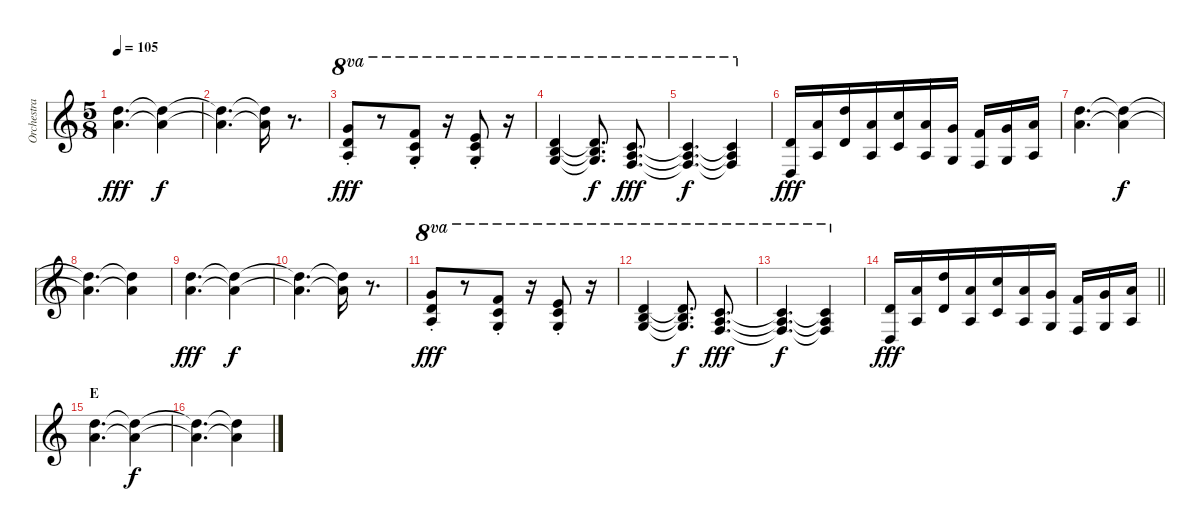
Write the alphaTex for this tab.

\track ("Orchestra" "Orchestra") {instrument brasssection}
\staff {score}
\tuning (D4 A3 F3 C3 G2 D2) {hide}
\ts (5 8)
\tempo 105
\clef g2
\ks aminor
(12.1 12.2).4{d dy fff} (12.1{t} 12.2{t}).4{dy f} |
(12.1{t} 12.2{t}).4{d} (12.1{t} 12.2{t}).16 r.8{d} |
(17.1{st} 17.2{st} 16.3{st}).8{ot 8va dy fff} r.8{ot 8va} (15.1{st} 15.2{st} 14.3{st}).8{ot 8va} r.16{ot 8va} (14.1{st} 15.2{st} 14.3{st}).8{ot 8va} r.16{ot 8va} |
(12.1 14.2 14.3).4{ot 8va} (12.1{t} 14.2{t} 14.3{t}).8{d ot 8va dy f} (10.1 12.2 12.3).8{d ot 8va dy fff} |
(10.1{t} 12.2{t} 12.3{t}).4{d ot 8va dy f} (10.1{t} 12.2{t} 12.3{t}).4{ot 8va} |
(14.4 12.6).16{dy fff} (16.3 14.5).16{beam merge} (17.2 14.4).16 (16.3 14.5).16 (15.2 12.4).16 (16.3 14.5).16{beam merge} (14.3 12.5).16{beam split} (12.3 10.5).16{beam merge} (14.3 12.5).16 (16.3 14.5).16 |
(12.1 12.2).4{d} (12.1{t} 12.2{t}).4{dy f} |
(12.1{t} 12.2{t}).4{d} (12.1{t} 12.2{t}).4 |
(12.1 12.2).4{d dy fff} (12.1{t} 12.2{t}).4{dy f} |
(12.1{t} 12.2{t}).4{d} (12.1{t} 12.2{t}).16 r.8{d} |
(17.1{st} 17.2{st} 16.3{st}).8{ot 8va dy fff} r.8{ot 8va} (15.1{st} 15.2{st} 14.3{st}).8{ot 8va} r.16{ot 8va} (14.1{st} 15.2{st} 14.3{st}).8{ot 8va} r.16{ot 8va} |
(12.1 14.2 14.3).4{ot 8va} (12.1{t} 14.2{t} 14.3{t}).8{d ot 8va dy f} (10.1 12.2 12.3).8{d ot 8va dy fff} |
(10.1{t} 12.2{t} 12.3{t}).4{d ot 8va dy f} (10.1{t} 12.2{t} 12.3{t}).4{ot 8va} |
\barLineRight lightlight
(14.4 12.6).16{dy fff} (16.3 14.5).16{beam merge} (17.2 14.4).16 (16.3 14.5).16 (15.2 12.4).16 (16.3 14.5).16{beam merge} (14.3 12.5).16{beam split} (12.3 10.5).16{beam merge} (14.3 12.5).16 (16.3 14.5).16 |
\section ("" "E")
(12.1 12.2).4{d} (12.1{t} 12.2{t}).4{dy f} |
(12.1{t} 12.2{t}).4{d} (12.1{t} 12.2{t}).4
